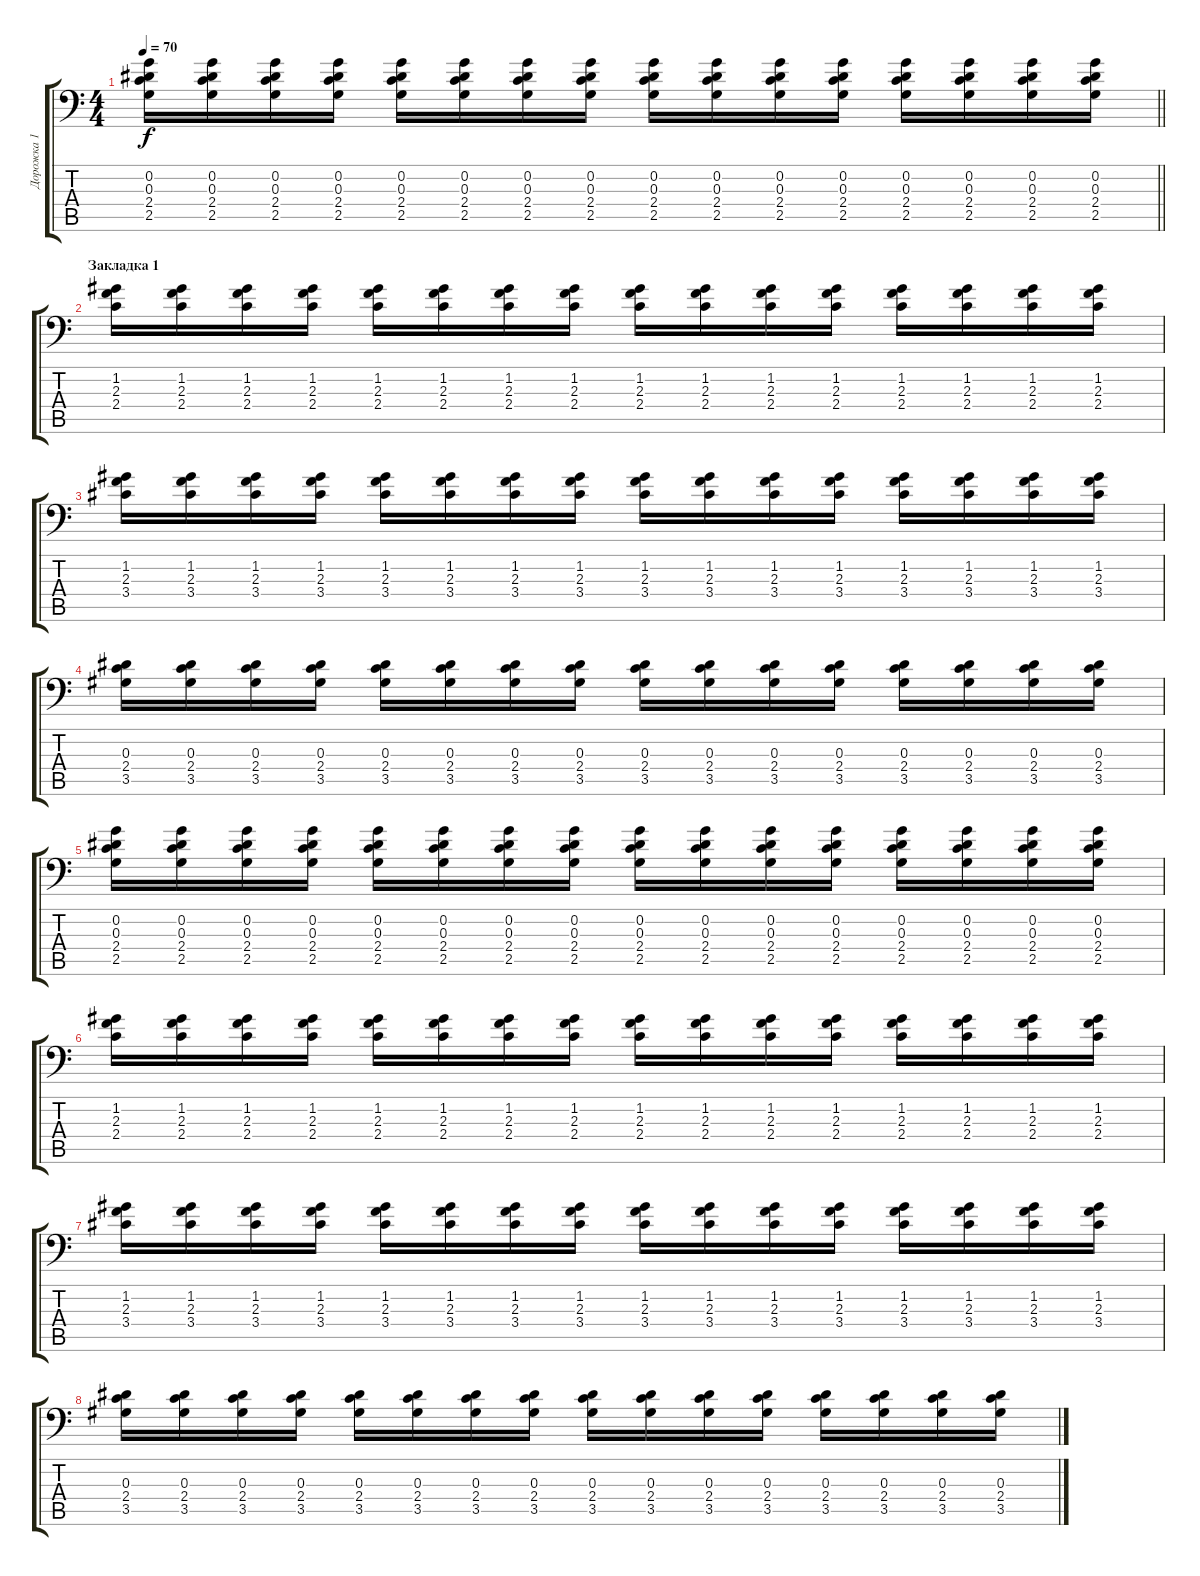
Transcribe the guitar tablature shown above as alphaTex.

\track ("Дорожка 1" "Дорожка 1") {instrument acousticguitarsteel}
\staff {score tabs}
\tuning (C4 G3 Eb3 Bb2 F2 Bb1) {hide}
\ts (4 4)
\tempo 70
\clef f4
\barLineRight lightlight
\ks c
(0.2 0.3 2.4 2.5).16{dy f} (0.2 0.3 2.4 2.5).16 (0.2 0.3 2.4 2.5).16 (0.2 0.3 2.4 2.5).16 (0.2 0.3 2.4 2.5).16 (0.2 0.3 2.4 2.5).16 (0.2 0.3 2.4 2.5).16 (0.2 0.3 2.4 2.5).16 (0.2 0.3 2.4 2.5).16 (0.2 0.3 2.4 2.5).16 (0.2 0.3 2.4 2.5).16 (0.2 0.3 2.4 2.5).16 (0.2 0.3 2.4 2.5).16 (0.2 0.3 2.4 2.5).16 (0.2 0.3 2.4 2.5).16 (0.2 0.3 2.4 2.5).16 |
\section ("" "Закладка 1")
(1.2 2.3 2.4).16{volume 14 instrument distortionguitar} (1.2 2.3 2.4).16 (1.2 2.3 2.4).16 (1.2 2.3 2.4).16 (1.2 2.3 2.4).16 (1.2 2.3 2.4).16 (1.2 2.3 2.4).16 (1.2 2.3 2.4).16 (1.2 2.3 2.4).16 (1.2 2.3 2.4).16 (1.2 2.3 2.4).16 (1.2 2.3 2.4).16 (1.2 2.3 2.4).16 (1.2 2.3 2.4).16 (1.2 2.3 2.4).16 (1.2 2.3 2.4).16 |
(1.2 2.3 3.4).16 (1.2 2.3 3.4).16 (1.2 2.3 3.4).16 (1.2 2.3 3.4).16 (1.2 2.3 3.4).16 (1.2 2.3 3.4).16 (1.2 2.3 3.4).16 (1.2 2.3 3.4).16 (1.2 2.3 3.4).16 (1.2 2.3 3.4).16 (1.2 2.3 3.4).16 (1.2 2.3 3.4).16 (1.2 2.3 3.4).16 (1.2 2.3 3.4).16 (1.2 2.3 3.4).16 (1.2 2.3 3.4).16 |
(0.3 2.4 3.5).16 (0.3 2.4 3.5).16 (0.3 2.4 3.5).16 (0.3 2.4 3.5).16 (0.3 2.4 3.5).16 (0.3 2.4 3.5).16 (0.3 2.4 3.5).16 (0.3 2.4 3.5).16 (0.3 2.4 3.5).16 (0.3 2.4 3.5).16 (0.3 2.4 3.5).16 (0.3 2.4 3.5).16 (0.3 2.4 3.5).16 (0.3 2.4 3.5).16 (0.3 2.4 3.5).16 (0.3 2.4 3.5).16 |
(0.2 0.3 2.4 2.5).16 (0.2 0.3 2.4 2.5).16 (0.2 0.3 2.4 2.5).16 (0.2 0.3 2.4 2.5).16 (0.2 0.3 2.4 2.5).16 (0.2 0.3 2.4 2.5).16 (0.2 0.3 2.4 2.5).16 (0.2 0.3 2.4 2.5).16 (0.2 0.3 2.4 2.5).16 (0.2 0.3 2.4 2.5).16 (0.2 0.3 2.4 2.5).16 (0.2 0.3 2.4 2.5).16 (0.2 0.3 2.4 2.5).16 (0.2 0.3 2.4 2.5).16 (0.2 0.3 2.4 2.5).16 (0.2 0.3 2.4 2.5).16 |
(1.2 2.3 2.4).16{volume 14 instrument distortionguitar} (1.2 2.3 2.4).16 (1.2 2.3 2.4).16 (1.2 2.3 2.4).16 (1.2 2.3 2.4).16 (1.2 2.3 2.4).16 (1.2 2.3 2.4).16 (1.2 2.3 2.4).16 (1.2 2.3 2.4).16 (1.2 2.3 2.4).16 (1.2 2.3 2.4).16 (1.2 2.3 2.4).16 (1.2 2.3 2.4).16 (1.2 2.3 2.4).16 (1.2 2.3 2.4).16 (1.2 2.3 2.4).16 |
(1.2 2.3 3.4).16 (1.2 2.3 3.4).16 (1.2 2.3 3.4).16 (1.2 2.3 3.4).16 (1.2 2.3 3.4).16 (1.2 2.3 3.4).16 (1.2 2.3 3.4).16 (1.2 2.3 3.4).16 (1.2 2.3 3.4).16 (1.2 2.3 3.4).16 (1.2 2.3 3.4).16 (1.2 2.3 3.4).16 (1.2 2.3 3.4).16 (1.2 2.3 3.4).16 (1.2 2.3 3.4).16 (1.2 2.3 3.4).16 |
(0.3 2.4 3.5).16 (0.3 2.4 3.5).16 (0.3 2.4 3.5).16 (0.3 2.4 3.5).16 (0.3 2.4 3.5).16 (0.3 2.4 3.5).16 (0.3 2.4 3.5).16 (0.3 2.4 3.5).16 (0.3 2.4 3.5).16 (0.3 2.4 3.5).16 (0.3 2.4 3.5).16 (0.3 2.4 3.5).16 (0.3 2.4 3.5).16 (0.3 2.4 3.5).16 (0.3 2.4 3.5).16 (0.3 2.4 3.5).16
